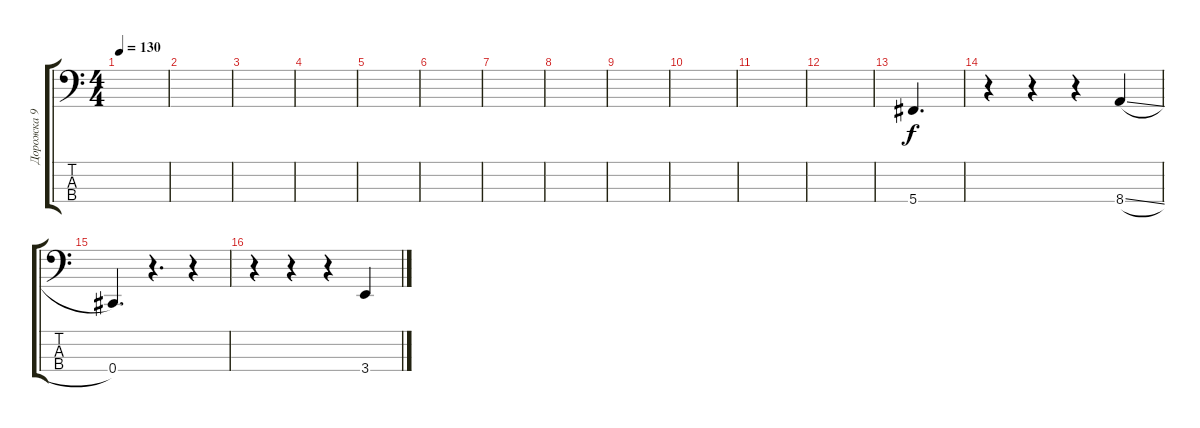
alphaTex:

\track ("Дорожка 9" "Дорожка 9") {instrument synthbass2}
\staff {score tabs}
\tuning (Gb2 Db2 Ab1 Db1) {hide}
\ts (4 4)
\tempo 130
\clef f4
\ks c
|
|
|
|
|
|
|
|
|
|
|
|
5.4.4{d} |
r.4 r.4 r.4 8.4{sl}.4 |
0.4.4{d} r.4{d} r.4 |
r.4 r.4 r.4 3.4{sl}.4
